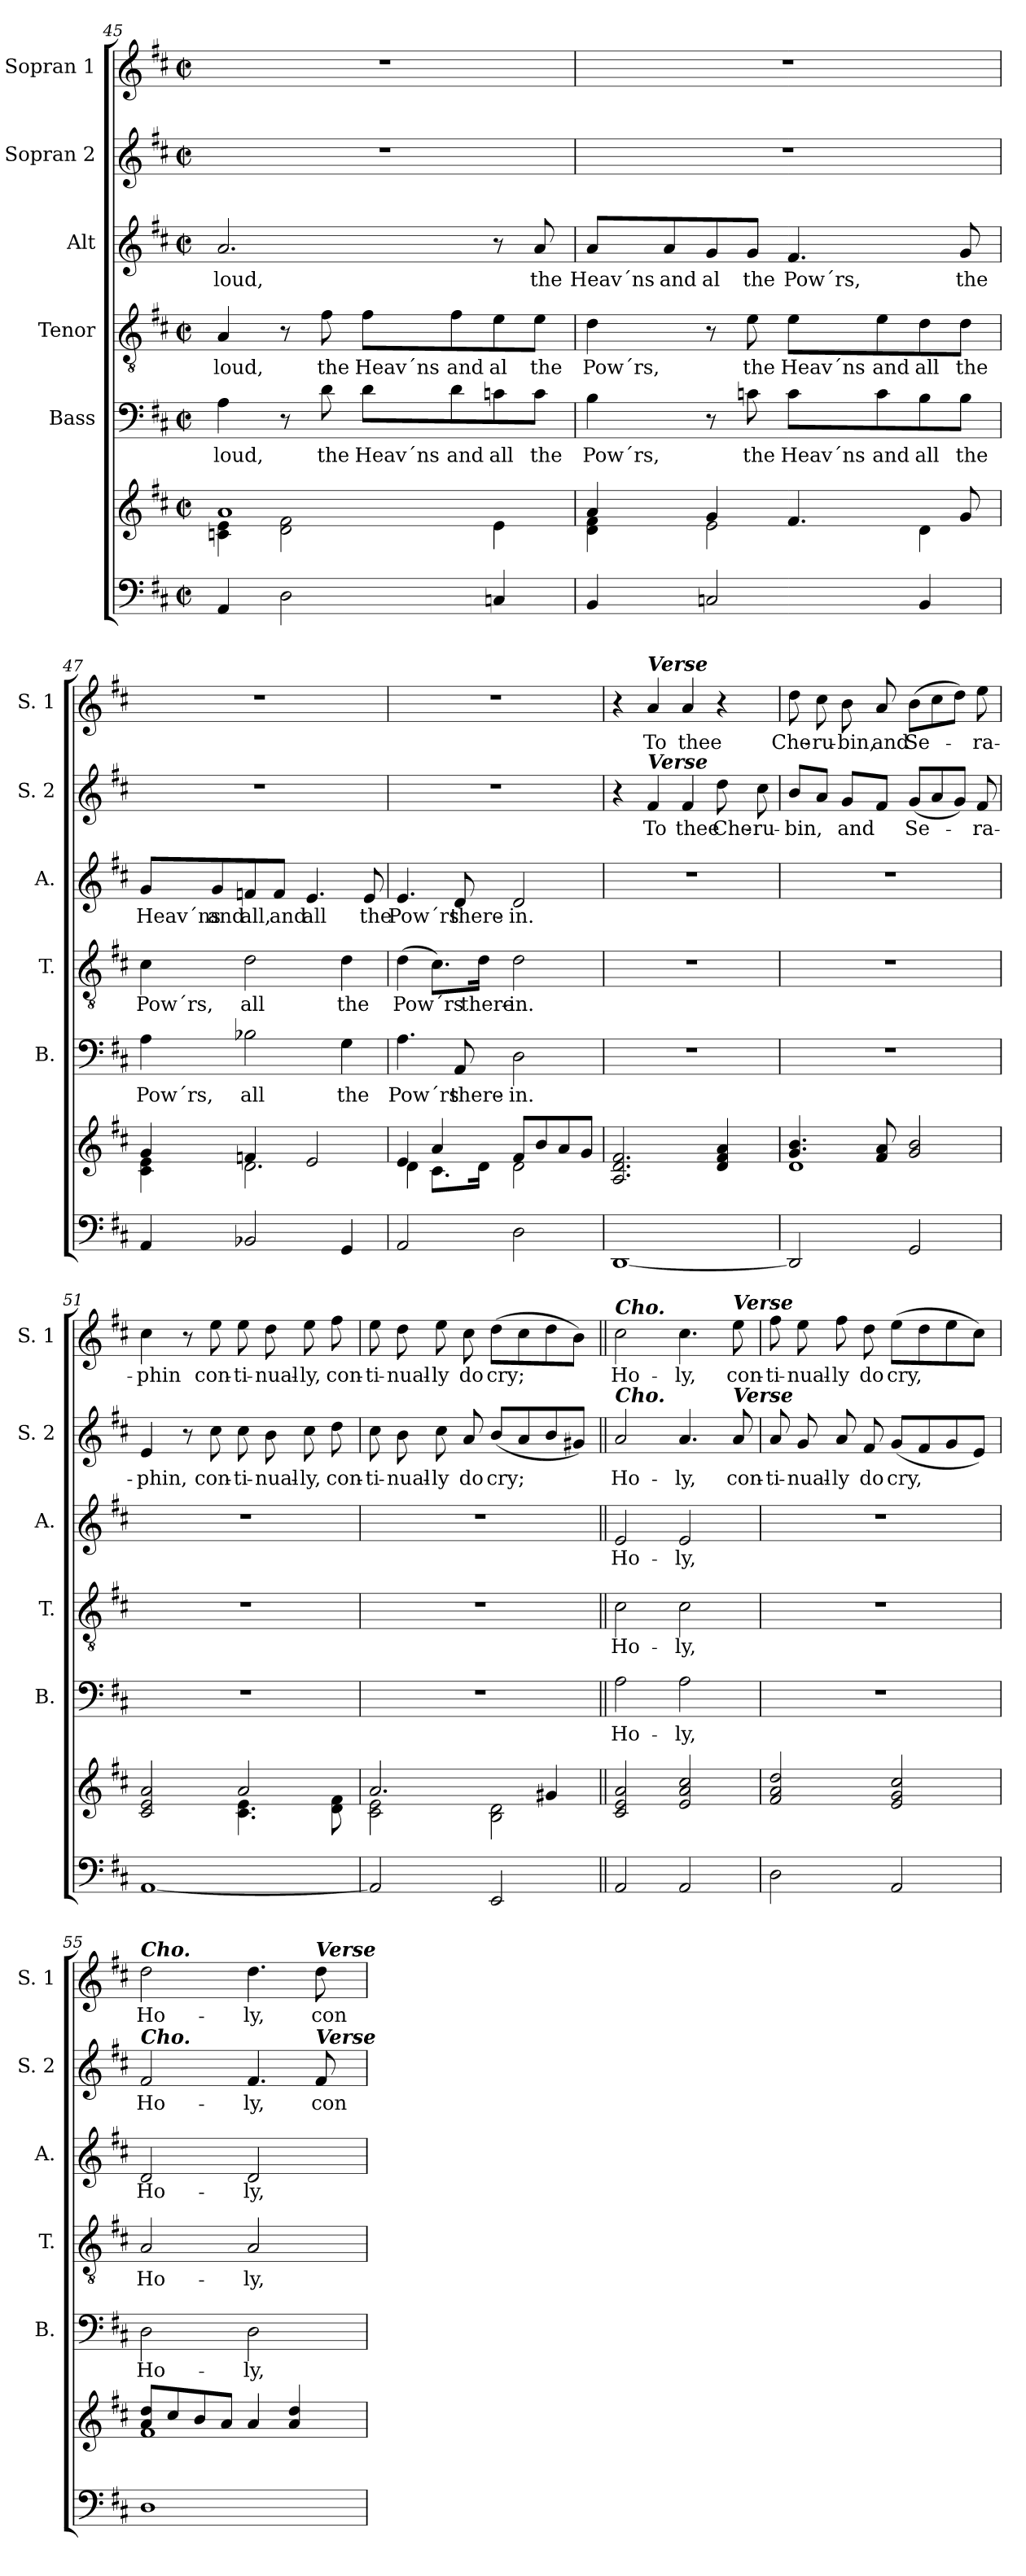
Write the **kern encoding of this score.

**kern	**kern	**kern	**text	**kern	**text	**kern	**text	**kern	**text	**kern	**text
*part6	*part6	*part5	*part5	*part4	*part4	*part3	*part3	*part2	*part2	*part1	*part1
*staff7	*staff6	*staff5	*staff5	*staff4	*staff4	*staff3	*staff3	*staff2	*staff2	*staff1	*staff1
*	*	*I"Bass	*	*I"Tenor	*	*I"Alt	*	*I"Sopran 2	*	*I"Sopran 1	*
*	*	*I'B.	*	*I'T.	*	*I'A.	*	*I'S. 2	*	*I'S. 1	*
!!LO:PB:g=z
*clefF4	*clefG2	*clefF4	*	*clefGv2	*	*clefG2	*	*clefG2	*	*clefG2	*
*k[f#c#]	*k[f#c#]	*k[f#c#]	*	*k[f#c#]	*	*k[f#c#]	*	*k[f#c#]	*	*k[f#c#]	*
*D:	*D:	*D:	*	*D:	*	*D:	*	*D:	*	*D:	*
*M2/2	*M2/2	*M2/2	*	*M2/2	*	*M2/2	*	*M2/2	*	*M2/2	*
*met(c|)	*met(c|)	*met(c|)	*	*met(c|)	*	*met(c|)	*	*met(c|)	*	*met(c|)	*
=45	=45	=45	=45	=45	=45	=45	=45	=45	=45	=45	=45
*	*^	*	*	*	*	*	*	*	*	*	*
!	!	!	!	!LO:LY:b	!	!LO:LY:b	!	!LO:LY:b	!	!	!	!
4AA/	1a	4cn\ 4e\	4A\	-loud,	4A/	-loud,	2.a/	-loud,	1r	.	1r	.
2D\	.	2d\ 2f#\	8r	.	8r	.	.	.	.	.	.	.
!	!	!	!	!LO:LY:b	!	!LO:LY:b	!	!	!	!	!	!
.	.	.	8d\	the	8f#\	the	.	.	.	.	.	.
!	!	!	!	!LO:LY:b	!	!LO:LY:b	!	!	!	!	!	!
.	.	.	8d\L	Heav´ns	8f#\L	Heav´ns	.	.	.	.	.	.
!	!	!	!	!LO:LY:b	!	!LO:LY:b	!	!	!	!	!	!
.	.	.	8d\	and	8f#\	and	.	.	.	.	.	.
!	!	!	!	!LO:LY:b	!	!LO:LY:b	!	!	!	!	!	!
4Cn/	.	4e\	8cn\	all	8e\	al	8r	.	.	.	.	.
!	!	!	!	!LO:LY:b	!	!LO:LY:b	!	!LO:LY:b	!	!	!	!
.	.	.	8c\J	the	8e\J	the	8a/	the	.	.	.	.
=46	=46	=46	=46	=46	=46	=46	=46	=46	=46	=46	=46	=46
!	!	!	!	!LO:LY:b	!	!LO:LY:b	!	!LO:LY:b	!	!	!	!
4BB/	4a/	4d\ 4f#\	4B\	Pow´rs,	4d\	Pow´rs,	8a/L	Heav´ns	1r	.	1r	.
!	!	!	!	!	!	!	!	!LO:LY:b	!	!	!	!
.	.	.	.	.	.	.	8a/	and	.	.	.	.
!	!	!	!	!	!	!	!	!LO:LY:b	!	!	!	!
2Cn/	4g/	2e\	8r	.	8r	.	8g/	al	.	.	.	.
!	!	!	!	!LO:LY:b	!	!LO:LY:b	!	!LO:LY:b	!	!	!	!
.	.	.	8cn\	the	8e\	the	8g/J	the	.	.	.	.
!	!	!	!	!LO:LY:b	!	!LO:LY:b	!	!LO:LY:b	!	!	!	!
.	4.f#/	.	8c\L	Heav´ns	8e\L	Heav´ns	4.f#/	Pow´rs,	.	.	.	.
!	!	!	!	!LO:LY:b	!	!LO:LY:b	!	!	!	!	!	!
.	.	.	8c\	and	8e\	and	.	.	.	.	.	.
!	!	!	!	!LO:LY:b	!	!LO:LY:b	!	!	!	!	!	!
4BB/	.	4d\	8B\	all	8d\	all	.	.	.	.	.	.
!	!	!	!	!LO:LY:b	!	!LO:LY:b	!	!LO:LY:b	!	!	!	!
.	8g/	.	8B\J	the	8d\J	the	8g/	the	.	.	.	.
=47	=47	=47	=47	=47	=47	=47	=47	=47	=47	=47	=47	=47
!	!	!	!	!LO:LY:b	!	!LO:LY:b	!	!LO:LY:b	!	!	!	!
4AA/	4g/	4c#\ 4e\	4A\	Pow´rs,	4c#\	Pow´rs,	8g/L	Heav´ns	1r	.	1r	.
!	!	!	!	!	!	!	!	!LO:LY:b	!	!	!	!
.	.	.	.	.	.	.	8g/	and	.	.	.	.
!	!	!	!	!LO:LY:b	!	!LO:LY:b	!	!LO:LY:b	!	!	!	!
2BB-X/	4fn/	2.d\	2B-X\	all	2d\	all	8fn/	all,	.	.	.	.
!	!	!	!	!	!	!	!	!LO:LY:b	!	!	!	!
.	.	.	.	.	.	.	8f/J	and	.	.	.	.
!	!	!	!	!	!	!	!	!LO:LY:b	!	!	!	!
.	2e/	.	.	.	.	.	4.e/	all	.	.	.	.
!	!	!	!	!LO:LY:b	!	!LO:LY:b	!	!	!	!	!	!
4GG/	.	.	4G\	the	4d\	the	.	.	.	.	.	.
!	!	!	!	!	!	!	!	!LO:LY:b	!	!	!	!
.	.	.	.	.	.	.	8e/	the	.	.	.	.
=48	=48	=48	=48	=48	=48	=48	=48	=48	=48	=48	=48	=48
!	!	!	!	!LO:LY:b	!	!LO:LY:b	!	!LO:LY:b	!	!	!	!
2AA/	4e/	4d\	4.A\	Pow´rs	(>4d\	Pow´rs	4.e/	Pow´rs	1r	.	1r	.
.	4a/	8.c#\L	.	.	8.c#\L)	.	.	.	.	.	.	.
!	!	!	!	!LO:LY:b	!	!	!	!LO:LY:b	!	!	!	!
.	.	.	8AA/	there-	.	.	8d/	there-	.	.	.	.
!	!	!	!	!	!	!LO:LY:b	!	!	!	!	!	!
.	.	16d\Jk	.	.	16d\Jk	there-	.	.	.	.	.	.
!	!	!	!	!LO:LY:b	!	!LO:LY:b	!	!LO:LY:b	!	!	!	!
2D\	8f#/L	2d\	2D\	-in.	2d\	-in.	2d/	-in.	.	.	.	.
.	8b/	.	.	.	.	.	.	.	.	.	.	.
.	8a/	.	.	.	.	.	.	.	.	.	.	.
.	8g/J	.	.	.	.	.	.	.	.	.	.	.
*	*v	*v	*	*	*	*	*	*	*	*	*	*
!!LO:LB:g=z
=49	=49	=49	=49	=49	=49	=49	=49	=49	=49	=49	=49
[1DD	2.A/ 2.d/ 2.f#/	1r	.	1r	.	1r	.	4r	.	4r	.
!	!	!	!	!	!	!	!	!	!	!LO:TX:a:Bi:t=Verse	!
!	!	!	!	!	!	!	!	!LO:TX:a:Bi:t=Verse	!	!	!
!	!	!	!	!	!	!	!	!	!LO:LY:b	!	!LO:LY:b
.	.	.	.	.	.	.	.	4f#/	To	4a/	To
!	!	!	!	!	!	!	!	!	!LO:LY:b	!	!LO:LY:b
.	.	.	.	.	.	.	.	4f#/	thee	4a/	thee
!	!	!	!	!	!	!	!	!	!LO:LY:b	!	!
.	4d/ 4f#/ 4a/	.	.	.	.	.	.	8dd\	Che-	4r	.
!	!	!	!	!	!	!	!	!	!LO:LY:b	!	!
.	.	.	.	.	.	.	.	8cc#\	-ru-	.	.
=50	=50	=50	=50	=50	=50	=50	=50	=50	=50	=50	=50
*	*^	*	*	*	*	*	*	*	*	*	*
!	!	!	!	!	!	!	!	!	!	!LO:LY:b	!	!LO:LY:b
2DD/]	4.g/ 4.b/	1d	1r	.	1r	.	1r	.	8b/L	-bin,	8dd\	Che-
!	!	!	!	!	!	!	!	!	!	!	!	!LO:LY:b
.	.	.	.	.	.	.	.	.	8a/J	.	8cc#\	-ru-
!	!	!	!	!	!	!	!	!	!	!LO:LY:b	!	!LO:LY:b
.	.	.	.	.	.	.	.	.	8g/L	and	8b\	-bin,
!	!	!	!	!	!	!	!	!	!	!	!	!LO:LY:b
.	8f#/ 8a/	.	.	.	.	.	.	.	8f#/J	.	8a/	and
!	!	!	!	!	!	!	!	!	!	!LO:LY:b	!	!LO:LY:b
2GG/	2g/ 2b/	.	.	.	.	.	.	.	(<8g/L	Se-	(>8b\L	Se-
.	.	.	.	.	.	.	.	.	8a/	.	8cc#\	.
.	.	.	.	.	.	.	.	.	8g/J)	.	8dd\J)	.
!	!	!	!	!	!	!	!	!	!	!LO:LY:b	!	!LO:LY:b
.	.	.	.	.	.	.	.	.	8f#/	-ra-	8ee\	-ra-
=51	=51	=51	=51	=51	=51	=51	=51	=51	=51	=51	=51	=51
!	!	!	!	!	!	!	!	!	!	!LO:LY:b	!	!LO:LY:b
[1AA	2c#/ 2e/ 2a/	2ryy	1r	.	1r	.	1r	.	4e/	-phin,	4cc#\	-phin
.	.	.	.	.	.	.	.	.	8r	.	8r	.
!	!	!	!	!	!	!	!	!	!	!LO:LY:b	!	!LO:LY:b
.	.	.	.	.	.	.	.	.	8cc#\	con-	8ee\	con-
!	!	!	!	!	!	!	!	!	!	!LO:LY:b	!	!LO:LY:b
.	2a/	4.c#\ 4.e\	.	.	.	.	.	.	8cc#\	-ti-	8ee\	-ti-
!	!	!	!	!	!	!	!	!	!	!LO:LY:b	!	!LO:LY:b
.	.	.	.	.	.	.	.	.	8b\	-nual-	8dd\	-nual-
!	!	!	!	!	!	!	!	!	!	!LO:LY:b	!	!LO:LY:b
.	.	.	.	.	.	.	.	.	8cc#\	-ly,	8ee\	-ly,
!	!	!	!	!	!	!	!	!	!	!LO:LY:b	!	!LO:LY:b
.	.	8d\ 8f#\	.	.	.	.	.	.	8dd\	con-	8ff#\	con-
=52	=52	=52	=52	=52	=52	=52	=52	=52	=52	=52	=52	=52
!	!	!	!	!	!	!	!	!	!	!LO:LY:b	!	!LO:LY:b
2AA/]	2.a/	2c#\ 2e\	1r	.	1r	.	1r	.	8cc#\	-ti-	8ee\	-ti-
!	!	!	!	!	!	!	!	!	!	!LO:LY:b	!	!LO:LY:b
.	.	.	.	.	.	.	.	.	8b\	-nual-	8dd\	-nual-
!	!	!	!	!	!	!	!	!	!	!LO:LY:b	!	!LO:LY:b
.	.	.	.	.	.	.	.	.	8cc#\	-ly	8ee\	-ly
!	!	!	!	!	!	!	!	!	!	!LO:LY:b	!	!LO:LY:b
.	.	.	.	.	.	.	.	.	8a/	do	8cc#\	do
!	!	!	!	!	!	!	!	!	!	!LO:LY:b	!	!LO:LY:b
2EE/	.	2B\ 2d\	.	.	.	.	.	.	(<8b/L	cry;	(>8dd\L	cry;
.	.	.	.	.	.	.	.	.	8a/	.	8cc#\	.
.	4g#X/	.	.	.	.	.	.	.	8b/	.	8dd\	.
.	.	.	.	.	.	.	.	.	8g#X/J)	.	8b\J)	.
*	*v	*v	*	*	*	*	*	*	*	*	*	*
!!LO:PB:g=z
=53||	=53||	=53||	=53||	=53||	=53||	=53||	=53||	=53||	=53||	=53||	=53||
!	!	!	!	!	!	!	!	!	!	!LO:TX:a:Bi:t=Cho.	!
!	!	!	!	!	!	!	!	!LO:TX:a:Bi:t=Cho.	!	!	!
!	!	!	!LO:LY:b	!	!LO:LY:b	!	!LO:LY:b	!	!LO:LY:b	!	!LO:LY:b
2AA/	2c#/ 2e/ 2a/	2A\	Ho-	2c#\	Ho-	2e/	Ho-	2a/	Ho-	2cc#\	Ho-
!	!	!	!LO:LY:b	!	!LO:LY:b	!	!LO:LY:b	!	!LO:LY:b	!	!LO:LY:b
2AA/	2e/ 2a/ 2cc#/	2A\	-ly,	2c#\	-ly,	2e/	-ly,	4.a/	-ly,	4.cc#\	-ly,
!	!	!	!	!	!	!	!	!	!	!LO:TX:a:Bi:t=Verse	!
!	!	!	!	!	!	!	!	!LO:TX:a:Bi:t=Verse	!	!	!
!	!	!	!	!	!	!	!	!	!LO:LY:b	!	!LO:LY:b
.	.	.	.	.	.	.	.	8a/	con-	8ee\	con-
=54	=54	=54	=54	=54	=54	=54	=54	=54	=54	=54	=54
!	!	!	!	!	!	!	!	!	!LO:LY:b	!	!LO:LY:b
2D\	2f#/ 2a/ 2dd/	1r	.	1r	.	1r	.	8a/	-ti-	8ff#\	-ti-
!	!	!	!	!	!	!	!	!	!LO:LY:b	!	!LO:LY:b
.	.	.	.	.	.	.	.	8g/	-nual-	8ee\	-nual-
!	!	!	!	!	!	!	!	!	!LO:LY:b	!	!LO:LY:b
.	.	.	.	.	.	.	.	8a/	-ly	8ff#\	-ly
!	!	!	!	!	!	!	!	!	!LO:LY:b	!	!LO:LY:b
.	.	.	.	.	.	.	.	8f#/	do	8dd\	do
!	!	!	!	!	!	!	!	!	!LO:LY:b	!	!LO:LY:b
2AA/	2e/ 2g/ 2cc#/	.	.	.	.	.	.	(<8g/L	cry,	(>8ee\L	cry,
.	.	.	.	.	.	.	.	8f#/	.	8dd\	.
.	.	.	.	.	.	.	.	8g/	.	8ee\	.
.	.	.	.	.	.	.	.	8e/J)	.	8cc#\J)	.
=55	=55	=55	=55	=55	=55	=55	=55	=55	=55	=55	=55
*	*^	*	*	*	*	*	*	*	*	*	*
!	!	!	!	!	!	!	!	!	!	!	!LO:TX:a:Bi:t=Cho.	!
!	!	!	!	!	!	!	!	!	!LO:TX:a:Bi:t=Cho.	!	!	!
!	!	!	!	!LO:LY:b	!	!LO:LY:b	!	!LO:LY:b	!	!LO:LY:b	!	!LO:LY:b
1D	8a/ 8dd/L	1f#	2D\	Ho-	2A/	Ho-	2d/	Ho-	2f#/	Ho-	2dd\	Ho-
.	8cc#/	.	.	.	.	.	.	.	.	.	.	.
.	8b/	.	.	.	.	.	.	.	.	.	.	.
.	8a/J	.	.	.	.	.	.	.	.	.	.	.
!	!	!	!	!LO:LY:b	!	!LO:LY:b	!	!LO:LY:b	!	!LO:LY:b	!	!LO:LY:b
.	4a/	.	2D\	-ly,	2A/	-ly,	2d/	-ly,	4.f#/	-ly,	4.dd\	-ly,
.	4a/ 4dd/	.	.	.	.	.	.	.	.	.	.	.
!	!	!	!	!	!	!	!	!	!	!	!LO:TX:a:Bi:t=Verse	!
!	!	!	!	!	!	!	!	!	!LO:TX:a:Bi:t=Verse	!	!	!
!	!	!	!	!	!	!	!	!	!	!LO:LY:b	!	!LO:LY:b
.	.	.	.	.	.	.	.	.	8f#/	con-	8dd\	con-
*	*v	*v	*	*	*	*	*	*	*	*	*	*
=	=	=	=	=	=	=	=	=	=	=	=
*-	*-	*-	*-	*-	*-	*-	*-	*-	*-	*-	*-
